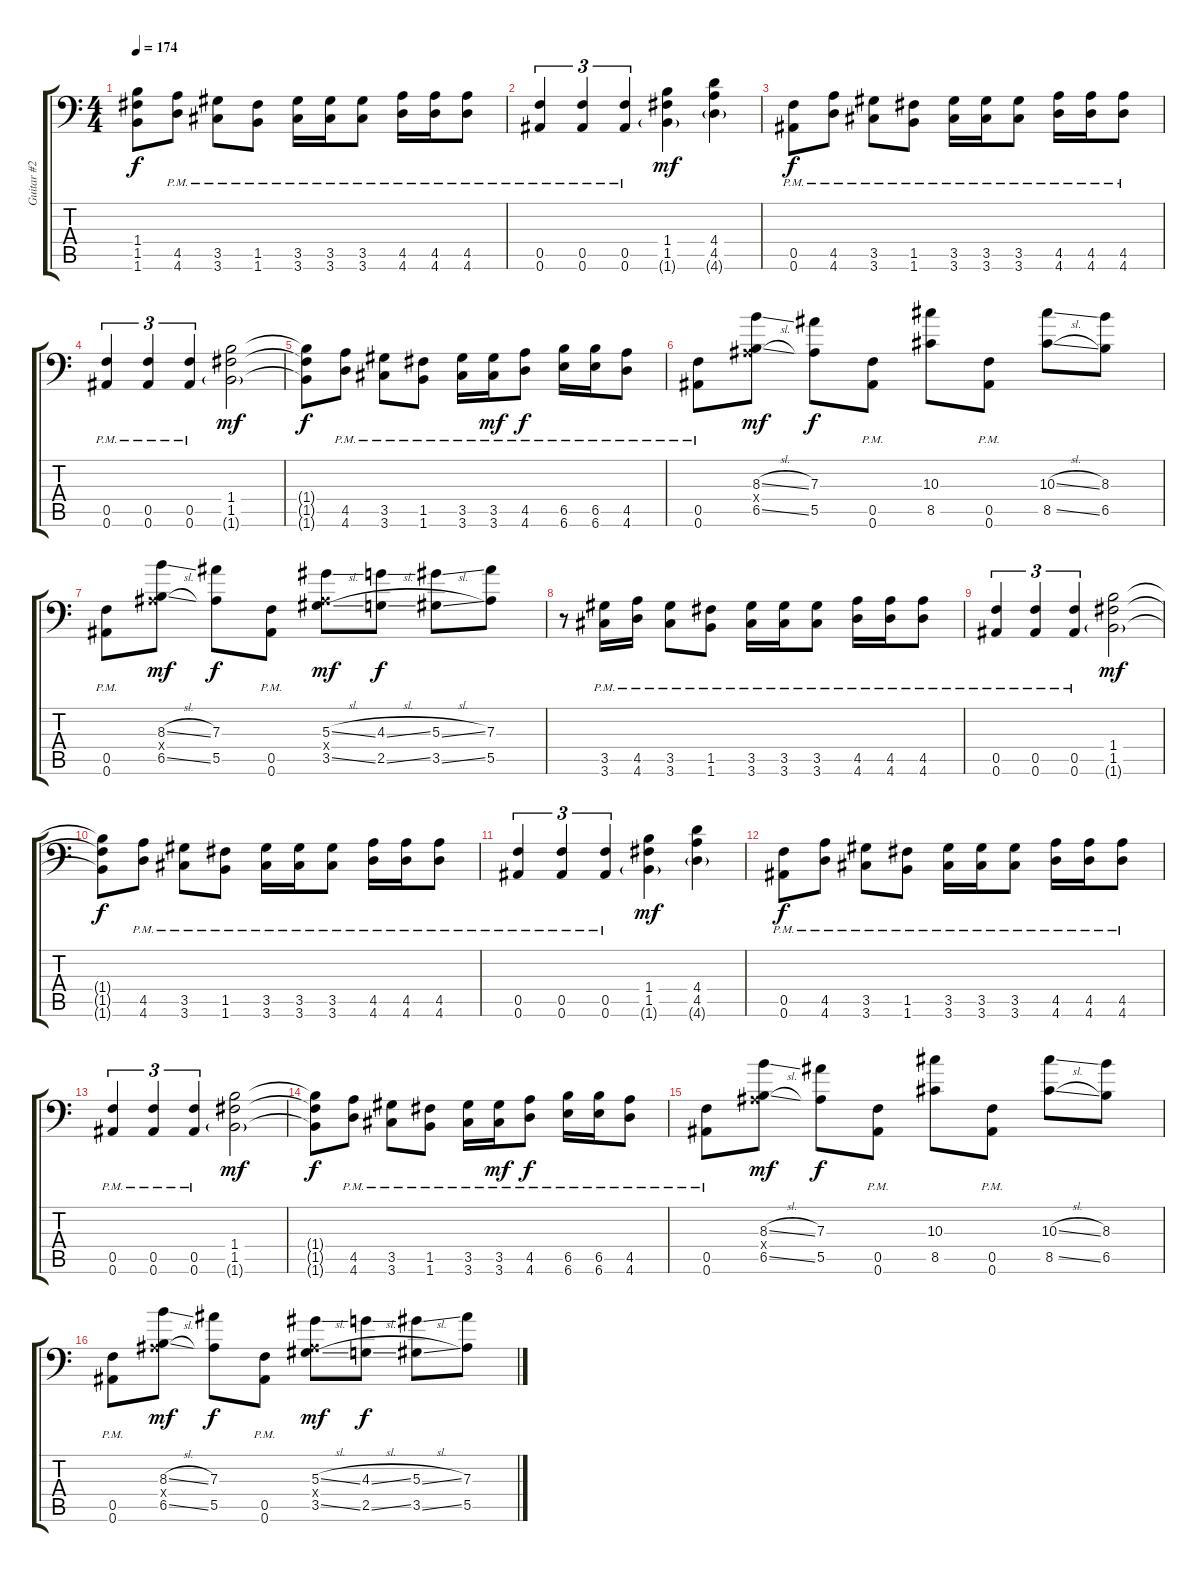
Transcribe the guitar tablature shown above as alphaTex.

\track ("Guitar #2" "Guitar #2") {instrument overdrivenguitar}
\staff {score tabs}
\tuning (C4 G3 Eb3 Bb2 F2 Bb1) {hide}
\ts (4 4)
\tempo 174
\clef f4
\ks c
(1.4{t} 1.5{t} 1.6{t}).8{dy f} (4.5{pm} 4.6{pm}).8 (3.5{pm} 3.6{pm}).8 (1.5{pm} 1.6{pm}).8 (3.5{pm} 3.6{pm}).16 (3.5{pm} 3.6{pm}).16 (3.5{pm} 3.6{pm}).8 (4.5{pm} 4.6{pm}).16 (4.5{pm} 4.6{pm}).16 (4.5{pm} 4.6{pm}).8 |
(0.5{pm} 0.6{pm}).4{tu (3 2)} (0.5{pm} 0.6{pm}).4{tu (3 2)} (0.5{pm} 0.6{pm}).4{tu (3 2)} (1.4 1.5 1.6{g}).4{dy mf} (4.4 4.5 4.6{g}).4 |
(0.5{pm} 0.6{pm}).8{dy f} (4.5{pm} 4.6{pm}).8 (3.5{pm} 3.6{pm}).8 (1.5{pm} 1.6{pm}).8 (3.5{pm} 3.6{pm}).16 (3.5{pm} 3.6{pm}).16 (3.5{pm} 3.6{pm}).8 (4.5{pm} 4.6{pm}).16 (4.5{pm} 4.6{pm}).16 (4.5{pm} 4.6{pm}).8 |
(0.5{pm} 0.6{pm}).4{tu (3 2)} (0.5{pm} 0.6{pm}).4{tu (3 2)} (0.5{pm} 0.6{pm}).4{tu (3 2)} (1.4 1.5 1.6{g}).2{dy mf} |
(1.4{t} 1.5{t} 1.6{t}).8{dy f} (4.5{pm} 4.6{pm}).8 (3.5{pm} 3.6{pm}).8 (1.5{pm} 1.6{pm}).8 (3.5{pm} 3.6{pm}).16 (3.5{pm} 3.6{pm}).16{dy mf} (4.5{pm} 4.6{pm}).8{dy f} (6.5{pm} 6.6{pm}).16 (6.5{pm} 6.6{pm}).16 (4.5{pm} 4.6{pm}).8 |
(0.5{pm} 0.6{pm}).8 (8.3{sl} 0.4{x} 6.5{sl}).8{dy mf} (7.3 5.5).8{dy f} (0.5{pm} 0.6{pm}).8 (10.3 8.5).8 (0.5{pm} 0.6{pm}).8 (10.3{sl} 8.5{sl}).8 (8.3 6.5).8 |
(0.5{pm} 0.6{pm}).8 (8.3{sl} 0.4{x} 6.5{sl}).8{dy mf} (7.3 5.5).8{dy f} (0.5{pm} 0.6{pm}).8 (5.3{sl} 0.4{x} 3.5{sl}).8{dy mf} (4.3{sl} 2.5{sl}).8{dy f} (5.3{sl} 3.5{sl}).8 (7.3 5.5).8 |
r.8 (3.5{pm} 3.6{pm}).16 (4.5{pm} 4.6{pm}).16 (3.5{pm} 3.6{pm}).8 (1.5{pm} 1.6{pm}).8 (3.5{pm} 3.6{pm}).16 (3.5{pm} 3.6{pm}).16 (3.5{pm} 3.6{pm}).8 (4.5{pm} 4.6{pm}).16 (4.5{pm} 4.6{pm}).16 (4.5{pm} 4.6{pm}).8 |
(0.5{pm} 0.6{pm}).4{tu (3 2)} (0.5{pm} 0.6{pm}).4{tu (3 2)} (0.5{pm} 0.6{pm}).4{tu (3 2)} (1.4 1.5 1.6{g}).2{dy mf} |
(1.4{t} 1.5{t} 1.6{t}).8{dy f} (4.5{pm} 4.6{pm}).8 (3.5{pm} 3.6{pm}).8 (1.5{pm} 1.6{pm}).8 (3.5{pm} 3.6{pm}).16 (3.5{pm} 3.6{pm}).16 (3.5{pm} 3.6{pm}).8 (4.5{pm} 4.6{pm}).16 (4.5{pm} 4.6{pm}).16 (4.5{pm} 4.6{pm}).8 |
(0.5{pm} 0.6{pm}).4{tu (3 2)} (0.5{pm} 0.6{pm}).4{tu (3 2)} (0.5{pm} 0.6{pm}).4{tu (3 2)} (1.4 1.5 1.6{g}).4{dy mf} (4.4 4.5 4.6{g}).4 |
(0.5{pm} 0.6{pm}).8{dy f} (4.5{pm} 4.6{pm}).8 (3.5{pm} 3.6{pm}).8 (1.5{pm} 1.6{pm}).8 (3.5{pm} 3.6{pm}).16 (3.5{pm} 3.6{pm}).16 (3.5{pm} 3.6{pm}).8 (4.5{pm} 4.6{pm}).16 (4.5{pm} 4.6{pm}).16 (4.5{pm} 4.6{pm}).8 |
(0.5{pm} 0.6{pm}).4{tu (3 2)} (0.5{pm} 0.6{pm}).4{tu (3 2)} (0.5{pm} 0.6{pm}).4{tu (3 2)} (1.4 1.5 1.6{g}).2{dy mf} |
(1.4{t} 1.5{t} 1.6{t}).8{dy f} (4.5{pm} 4.6{pm}).8 (3.5{pm} 3.6{pm}).8 (1.5{pm} 1.6{pm}).8 (3.5{pm} 3.6{pm}).16 (3.5{pm} 3.6{pm}).16{dy mf} (4.5{pm} 4.6{pm}).8{dy f} (6.5{pm} 6.6{pm}).16 (6.5{pm} 6.6{pm}).16 (4.5{pm} 4.6{pm}).8 |
(0.5{pm} 0.6{pm}).8 (8.3{sl} 0.4{x} 6.5{sl}).8{dy mf} (7.3 5.5).8{dy f} (0.5{pm} 0.6{pm}).8 (10.3 8.5).8 (0.5{pm} 0.6{pm}).8 (10.3{sl} 8.5{sl}).8 (8.3 6.5).8 |
(0.5{pm} 0.6{pm}).8 (8.3{sl} 0.4{x} 6.5{sl}).8{dy mf} (7.3 5.5).8{dy f} (0.5{pm} 0.6{pm}).8 (5.3{sl} 0.4{x} 3.5{sl}).8{dy mf} (4.3{sl} 2.5{sl}).8{dy f} (5.3{sl} 3.5{sl}).8 (7.3 5.5).8
